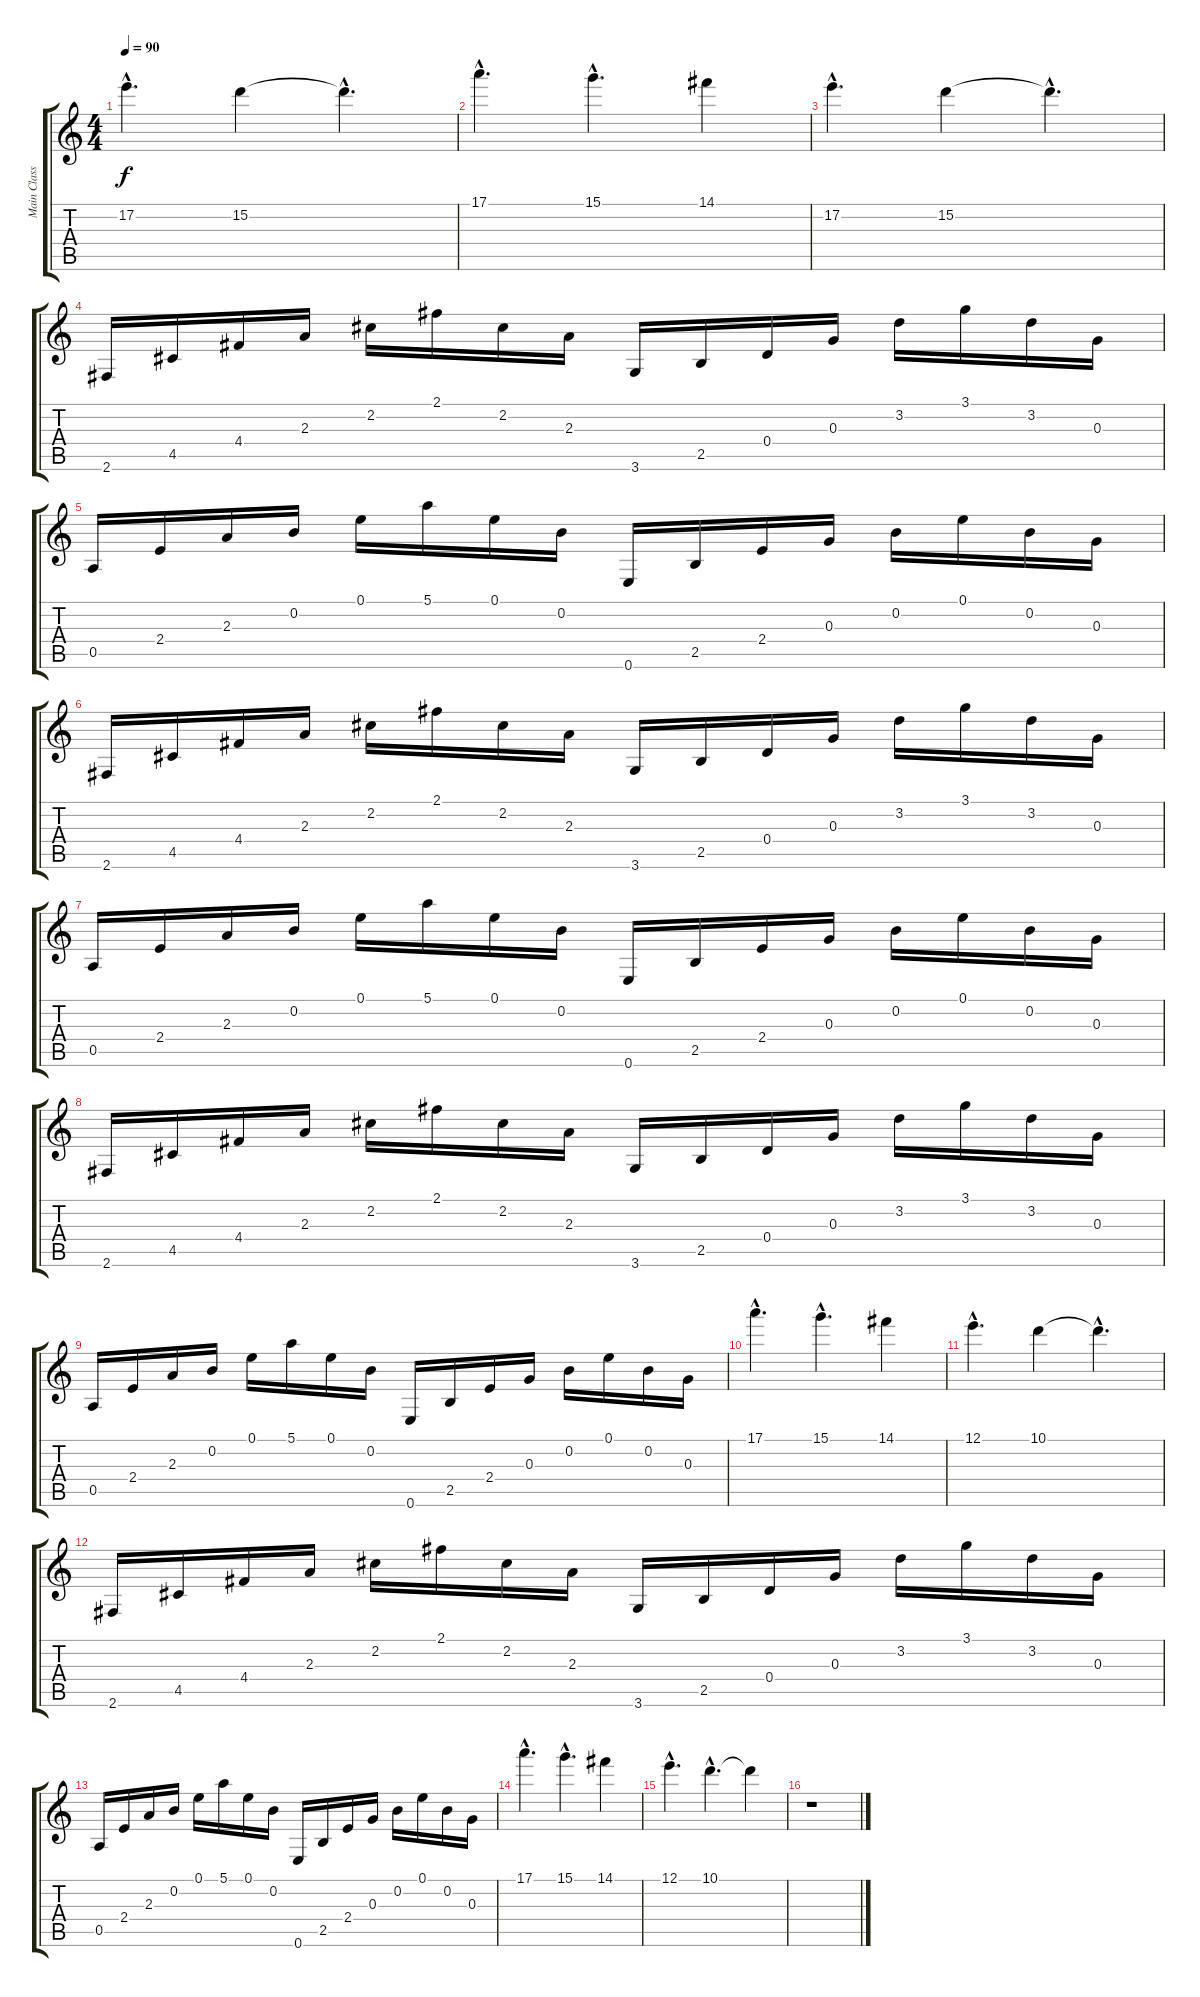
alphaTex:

\track ("Main Classical Guitar" "Main Class") {instrument acousticguitarnylon}
\staff {score tabs}
\tuning (E4 B3 G3 D3 A2 E2) {hide}
\ts (4 4)
\tempo 90
\clef g2
\ks c
17.2{hac}.4{d dy f} 15.2.4 15.2{hac t}.4{d} |
17.1{hac}.4{d} 15.1{hac}.4{d} 14.1.4 |
17.2{hac}.4{d} 15.2.4 15.2{hac t}.4{d} |
2.6.16 4.5.16 4.4.16 2.3.16 2.2.16 2.1.16 2.2.16 2.3.16 3.6.16 2.5.16 0.4.16 0.3.16 3.2.16 3.1.16 3.2.16 0.3.16 |
0.5.16 2.4.16 2.3.16 0.2.16 0.1.16 5.1.16 0.1.16 0.2.16 0.6.16 2.5.16 2.4.16 0.3.16 0.2.16 0.1.16 0.2.16 0.3.16 |
2.6.16 4.5.16 4.4.16 2.3.16 2.2.16 2.1.16 2.2.16 2.3.16 3.6.16 2.5.16 0.4.16 0.3.16 3.2.16 3.1.16 3.2.16 0.3.16 |
0.5.16 2.4.16 2.3.16 0.2.16 0.1.16 5.1.16 0.1.16 0.2.16 0.6.16 2.5.16 2.4.16 0.3.16 0.2.16 0.1.16 0.2.16 0.3.16 |
2.6.16 4.5.16 4.4.16 2.3.16 2.2.16 2.1.16 2.2.16 2.3.16 3.6.16 2.5.16 0.4.16 0.3.16 3.2.16 3.1.16 3.2.16 0.3.16 |
0.5.16 2.4.16 2.3.16 0.2.16 0.1.16 5.1.16 0.1.16 0.2.16 0.6.16 2.5.16 2.4.16 0.3.16 0.2.16 0.1.16 0.2.16 0.3.16 |
17.1{hac}.4{d} 15.1{hac}.4{d} 14.1.4 |
12.1{hac}.4{d} 10.1.4 10.1{hac t}.4{d} |
2.6.16 4.5.16 4.4.16 2.3.16 2.2.16 2.1.16 2.2.16 2.3.16 3.6.16 2.5.16 0.4.16 0.3.16 3.2.16 3.1.16 3.2.16 0.3.16 |
0.5.16 2.4.16 2.3.16 0.2.16 0.1.16 5.1.16 0.1.16 0.2.16 0.6.16 2.5.16 2.4.16 0.3.16 0.2.16 0.1.16 0.2.16 0.3.16 |
17.1{hac}.4{d} 15.1{hac}.4{d} 14.1.4 |
12.1{hac}.4{d} 10.1{hac}.4{d} 10.1{t}.4 |
r.1
